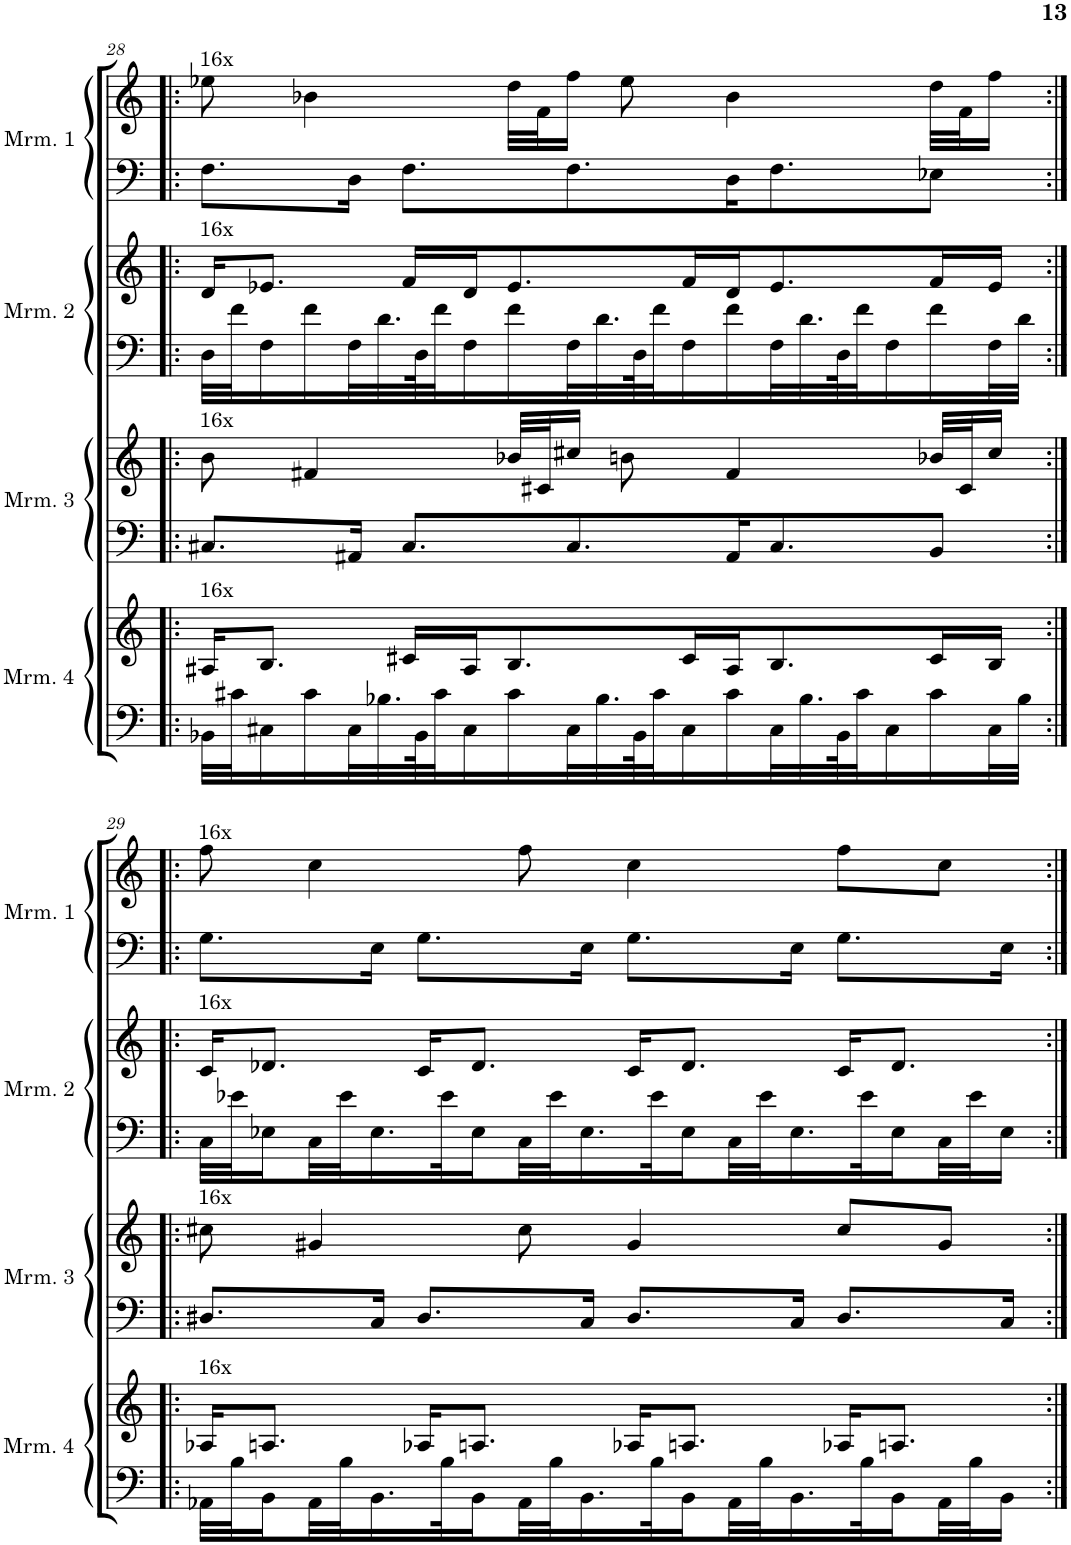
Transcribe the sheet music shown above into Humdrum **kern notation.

**kern	**kern	**kern	**kern	**kern	**kern	**kern	**kern
*part8	*part7	*part6	*part5	*part4	*part3	*part2	*part1
*staff8	*staff7	*staff6	*staff5	*staff4	*staff3	*staff2	*staff1
*I"Marimba 4	*I"Marimba 4	*I"Marimba 3	*I"Marimba 3	*I"Marimba 2	*I"Marimba 2	*I"Marimba 1	*I"Marimba 1
*I'Mrm. 4	*I'Mrm. 4	*I'Mrm. 3	*I'Mrm. 3	*I'Mrm. 2	*I'Mrm. 2	*I'Mrm. 1	*I'Mrm. 1
!!LO:PB:g=z
*clefF4	*clefG2	*clefF4	*clefG2	*clefF4	*clefG2	*clefF4	*clefG2
*k[]	*k[]	*k[]	*k[]	*k[]	*k[]	*k[]	*k[]
*M4/4	*M4/4	*M4/4	*M4/4	*M4/4	*M4/4	*M4/4	*M4/4
=28!|:	=28!|:	=28!|:	=28!|:	=28!|:	=28!|:	=28!|:	=28!|:
!	!	!	!	!	!	!	!LO:TX:a:t=16x
!	!	!	!	!	!LO:TX:a:t=16x	!	!
!	!	!	!LO:TX:a:t=16x	!	!	!	!
!	!LO:TX:a:t=16x	!	!	!	!	!	!
32BB-X\LLL	16A#X/KL	8.C#X/L	8b\	32D\LLL	16d/KL	8.F\L	8ee-X\
32c#X\J	.	.	.	32f\J	.	.	.
16C#X\	8.B/J	.	.	16F\	8.e-X/J	.	.
16c#\	.	.	4f#X/	16f\	.	.	4b-X\
32C#\L	.	16AA#X/Jk	.	32F\L	.	16D\Jk	.
32.B-X\	.	.	.	32.d\	.	.	.
.	16c#X/LL	8.C#/L	.	.	16f/LL	8.F\L	.
64BB-\K	.	.	.	64D\K	.	.	.
32c#\J	.	.	.	32f\J	.	.	.
16C#\	16A#/J	.	.	16F\	16d/J	.	.
16c#\	8.B/	.	32b-X/LLL	16f\	8.e-/	.	32dd\LLL
.	.	.	32c#X/J	.	.	.	32f\J
32C#\L	.	8.C#/	16cc#X/JJ	32F\L	.	8.F\	16ff\JJ
32.B-\	.	.	.	32.d\	.	.	.
.	.	.	8bn\	.	.	.	8ee-\
64BB-\K	.	.	.	64D\K	.	.	.
32c#\J	.	.	.	32f\J	.	.	.
16C#\	16c#/L	.	.	16F\	16f/L	.	.
16c#\	16A#/J	16AA#/K	4f#/	16f\	16d/J	16D\K	4b-\
32C#\L	8.B/	8.C#/	.	32F\L	8.e-/	8.F\	.
32.B-\	.	.	.	32.d\	.	.	.
64BB-\K	.	.	.	64D\K	.	.	.
32c#\J	.	.	.	32f\J	.	.	.
16C#\	.	.	.	16F\	.	.	.
16c#\	16c#/L	8BB/J	32b-X/LLL	16f\	16f/L	8E-X\J	32dd\LLL
.	.	.	32c#/J	.	.	.	32f\J
32C#\L	16B/JJ	.	16cc#/JJ	32F\L	16e-/JJ	.	16ff\JJ
32B-\JJJ	.	.	.	32d\JJJ	.	.	.
!!LO:LB:g=z
=29:|!|:	=29:|!|:	=29:|!|:	=29:|!|:	=29:|!|:	=29:|!|:	=29:|!|:	=29:|!|:
!	!	!	!	!	!	!	!LO:TX:a:t=16x
!	!	!	!	!	!LO:TX:a:t=16x	!	!
!	!	!	!LO:TX:a:t=16x	!	!	!	!
!	!LO:TX:a:t=16x	!	!	!	!	!	!
32AA-X\LLL	16A-X/KL	8.D#X/L	8cc#X\	32C\LLL	16c/KL	8.G\L	8ff\
32B\J	.	.	.	32e-X\J	.	.	.
16BB\	8.An/J	.	.	16E-X\	8.d-X/J	.	.
32AA-\L	.	.	4g#X/	32C\L	.	.	4cc\
32B\J	.	.	.	32e-\J	.	.	.
16.BB\	.	16C/Jk	.	16.E-\	.	16E\Jk	.
.	16A-X/KL	8.D#/L	.	.	16c/KL	8.G\L	.
32B\K	.	.	.	32e-\K	.	.	.
16BB\	8.An/J	.	.	16E-\	8.d-/J	.	.
32AA-\L	.	.	8cc#\	32C\L	.	.	8ff\
32B\J	.	.	.	32e-\J	.	.	.
16.BB\	.	16C/Jk	.	16.E-\	.	16E\Jk	.
.	16A-X/KL	8.D#/L	4g#/	.	16c/KL	8.G\L	4cc\
32B\K	.	.	.	32e-\K	.	.	.
16BB\	8.An/J	.	.	16E-\	8.d-/J	.	.
32AA-\L	.	.	.	32C\L	.	.	.
32B\J	.	.	.	32e-\J	.	.	.
16.BB\	.	16C/Jk	.	16.E-\	.	16E\Jk	.
.	16A-X/KL	8.D#/L	8cc#/L	.	16c/KL	8.G\L	8ff\L
32B\K	.	.	.	32e-\K	.	.	.
16BB\	8.An/J	.	.	16E-\	8.d-/J	.	.
32AA-\L	.	.	8g#/J	32C\L	.	.	8cc\J
32B\J	.	.	.	32e-\J	.	.	.
16BB\JJ	.	16C/Jk	.	16E-\JJ	.	16E\Jk	.
=:|!	=:|!	=:|!	=:|!	=:|!	=:|!	=:|!	=:|!
*-	*-	*-	*-	*-	*-	*-	*-
